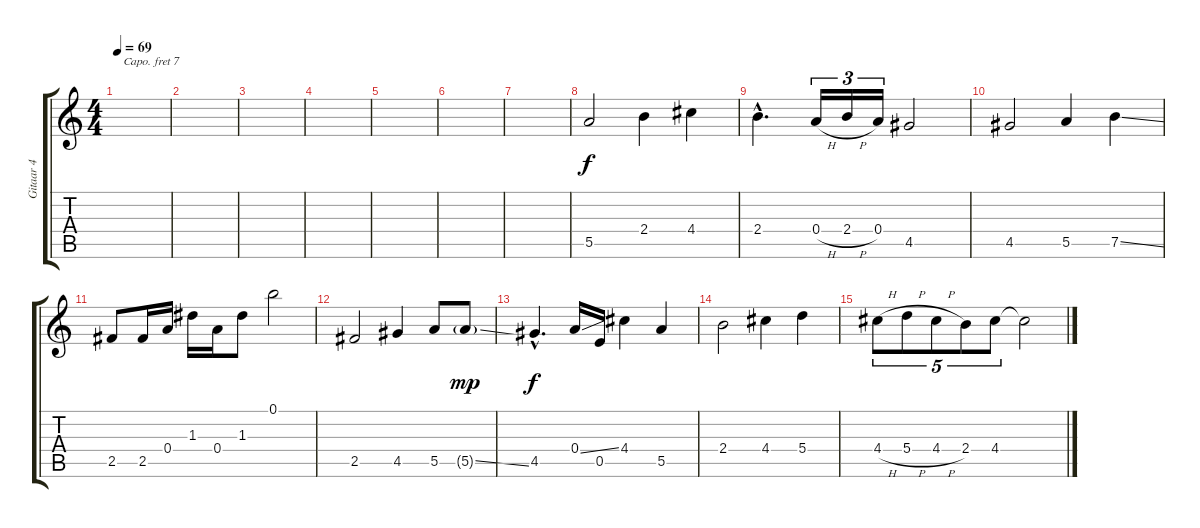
\track ("Gitaar 4" "Gitaar 4") {instrument acousticguitarnylon}
\staff {score tabs}
\capo 7
\tuning (E4 B3 G3 D3 A2 E2) {hide}
\ts (4 4)
\tempo 69
\clef g2
\ks c
|
|
|
|
|
|
|
5.5.2 2.4.4 4.4.4 |
2.4{hac}.4{d} 0.4{h}.16{tu (3 2)} 2.4{h}.16{tu (3 2)} 0.4.16{tu (3 2)} 4.5.2 |
4.5.2 5.5.4 7.5{ss}.4 |
2.5.8 2.5.16 0.4.16 1.3.16 0.4.16 1.3.8 0.1.2 |
2.5.2 4.5.4 5.5.8 5.5{ss g}.8{dy mp} |
4.5{hac}.4{d dy f} 0.4{ss}.16 0.5.16 4.4.4 5.5.4 |
2.4.2 4.4.4 5.4.4 |
4.4{h}.8{tu (5 4)} 5.4{h}.8{tu (5 4)} 4.4{h}.8{tu (5 4)} 2.4.8{tu (5 4)} 4.4.8{tu (5 4)} 4.4{t}.2
